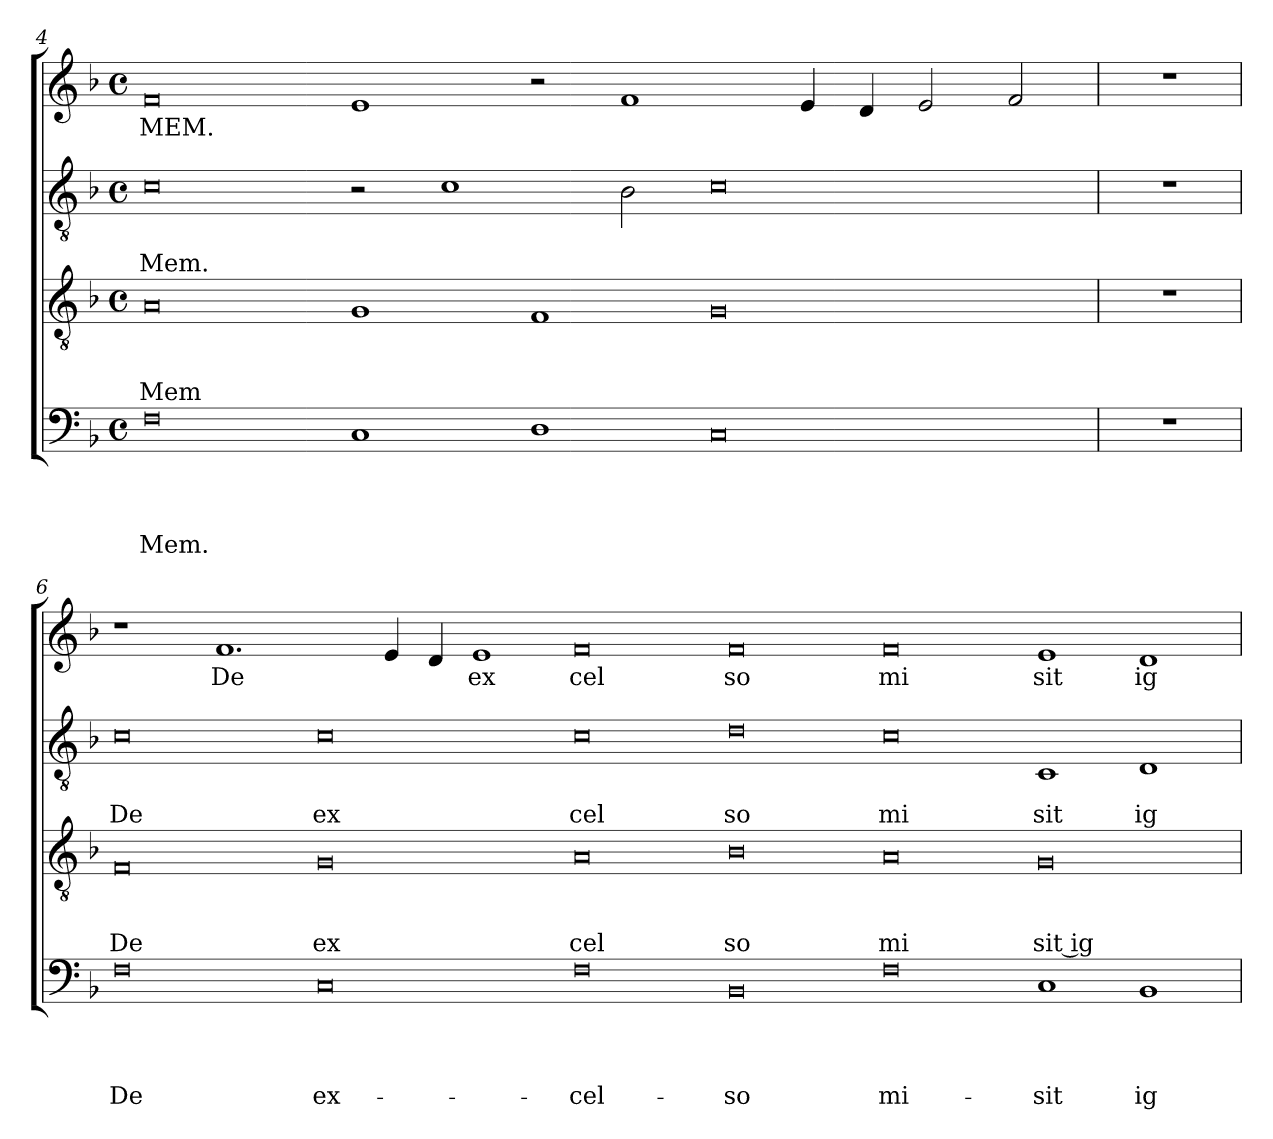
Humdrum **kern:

**kern	**text	**text	**text	**text	**kern	**text	**text	**text	**kern	**text	**text	**kern	**text
*part4	*part4	*part4	*part4	*part4	*part3	*part3	*part3	*part3	*part2	*part2	*part2	*part1	*part1
*staff4	*staff4	*staff4	*staff4	*staff4	*staff3	*staff3	*staff3	*staff3	*staff2	*staff2	*staff2	*staff1	*staff1
*clefF4	*	*	*	*	*clefGv2	*	*	*	*clefGv2	*	*	*clefG2	*
*k[b-]	*	*	*	*	*k[b-]	*	*	*	*k[b-]	*	*	*k[b-]	*
*F:	*	*	*	*	*F:	*	*	*	*F:	*	*	*F:	*
*M4/4	*	*	*	*	*M4/4	*	*	*	*M4/4	*	*	*M4/4	*
*met(c)	*	*	*	*	*met(c)	*	*	*	*met(c)	*	*	*met(c)	*
=4	=4	=4	=4	=4	=4	=4	=4	=4	=4	=4	=4	=4	=4
!	!	!	!	!LO:LY:b	!	!	!	!LO:LY:b	!	!	!LO:LY:b	!	!LO:LY:b
0F	.	.	.	Mem.	0A	.	.	Mem	0c	.	Mem.	0f	MEM.
1C	.	.	.	.	1G	.	.	.	2r	.	.	1e	.
.	.	.	.	.	.	.	.	.	1c	.	.	.	.
1D	.	.	.	.	1F	.	.	.	.	.	.	2r	.
.	.	.	.	.	.	.	.	.	2B-\	.	.	1f	.
0C	.	.	.	.	0G	.	.	.	0c	.	.	.	.
.	.	.	.	.	.	.	.	.	.	.	.	4e/	.
.	.	.	.	.	.	.	.	.	.	.	.	4d/	.
.	.	.	.	.	.	.	.	.	.	.	.	2e/	.
.	.	.	.	.	.	.	.	.	.	.	.	2f/	.
!!LO:LB:g=z
=5	=5	=5	=5	=5	=5	=5	=5	=5	=5	=5	=5	=5	=5
1r	.	.	.	.	1r	.	.	.	1r	.	.	1r	.
=6	=6	=6	=6	=6	=6	=6	=6	=6	=6	=6	=6	=6	=6
!	!	!	!	!LO:LY:b	!	!	!	!LO:LY:b	!	!	!LO:LY:b	!	!
0F	.	.	.	De	0F	.	.	De	0c	.	De	1r	.
!	!	!	!	!	!	!	!	!	!	!	!	!	!LO:LY:b
.	.	.	.	.	.	.	.	.	.	.	.	1.f	De
!	!	!	!	!LO:LY:b	!	!	!	!LO:LY:b	!	!	!LO:LY:b	!	!
0C	.	.	.	ex-	0G	.	.	ex	0c	.	ex	.	.
.	.	.	.	.	.	.	.	.	.	.	.	4e/	.
.	.	.	.	.	.	.	.	.	.	.	.	4d/	.
!	!	!	!	!	!	!	!	!	!	!	!	!	!LO:LY:b
.	.	.	.	.	.	.	.	.	.	.	.	1e	ex
!	!	!	!	!LO:LY:b	!	!	!	!LO:LY:b	!	!	!LO:LY:b	!	!LO:LY:b
0F	.	.	.	-cel-	0A	.	.	cel	0c	.	cel	0f	cel
!	!	!	!	!LO:LY:b	!	!	!	!LO:LY:b	!	!	!LO:LY:b	!	!LO:LY:b
0BB-	.	.	.	-so	0B-	.	.	so	0d	.	so	0f	so
!	!	!	!	!LO:LY:b	!	!	!	!LO:LY:b	!	!	!LO:LY:b	!	!LO:LY:b
0F	.	.	.	mi-	0A	.	.	mi	0c	.	mi	0f	mi
!	!	!	!	!LO:LY:b	!	!	!	!LO:LY:b:rj	!	!	!LO:LY:b	!	!LO:LY:b
1C	.	.	.	-sit	0G	.	.	sit ig	1C	.	sit	1e	sit
!	!	!	!	!LO:LY:b	!	!	!	!	!	!	!LO:LY:b	!	!LO:LY:b
1BB-	.	.	.	ig-	.	.	.	.	1D	.	ig	1d	ig
=	=	=	=	=	=	=	=	=	=	=	=	=	=
*-	*-	*-	*-	*-	*-	*-	*-	*-	*-	*-	*-	*-	*-
